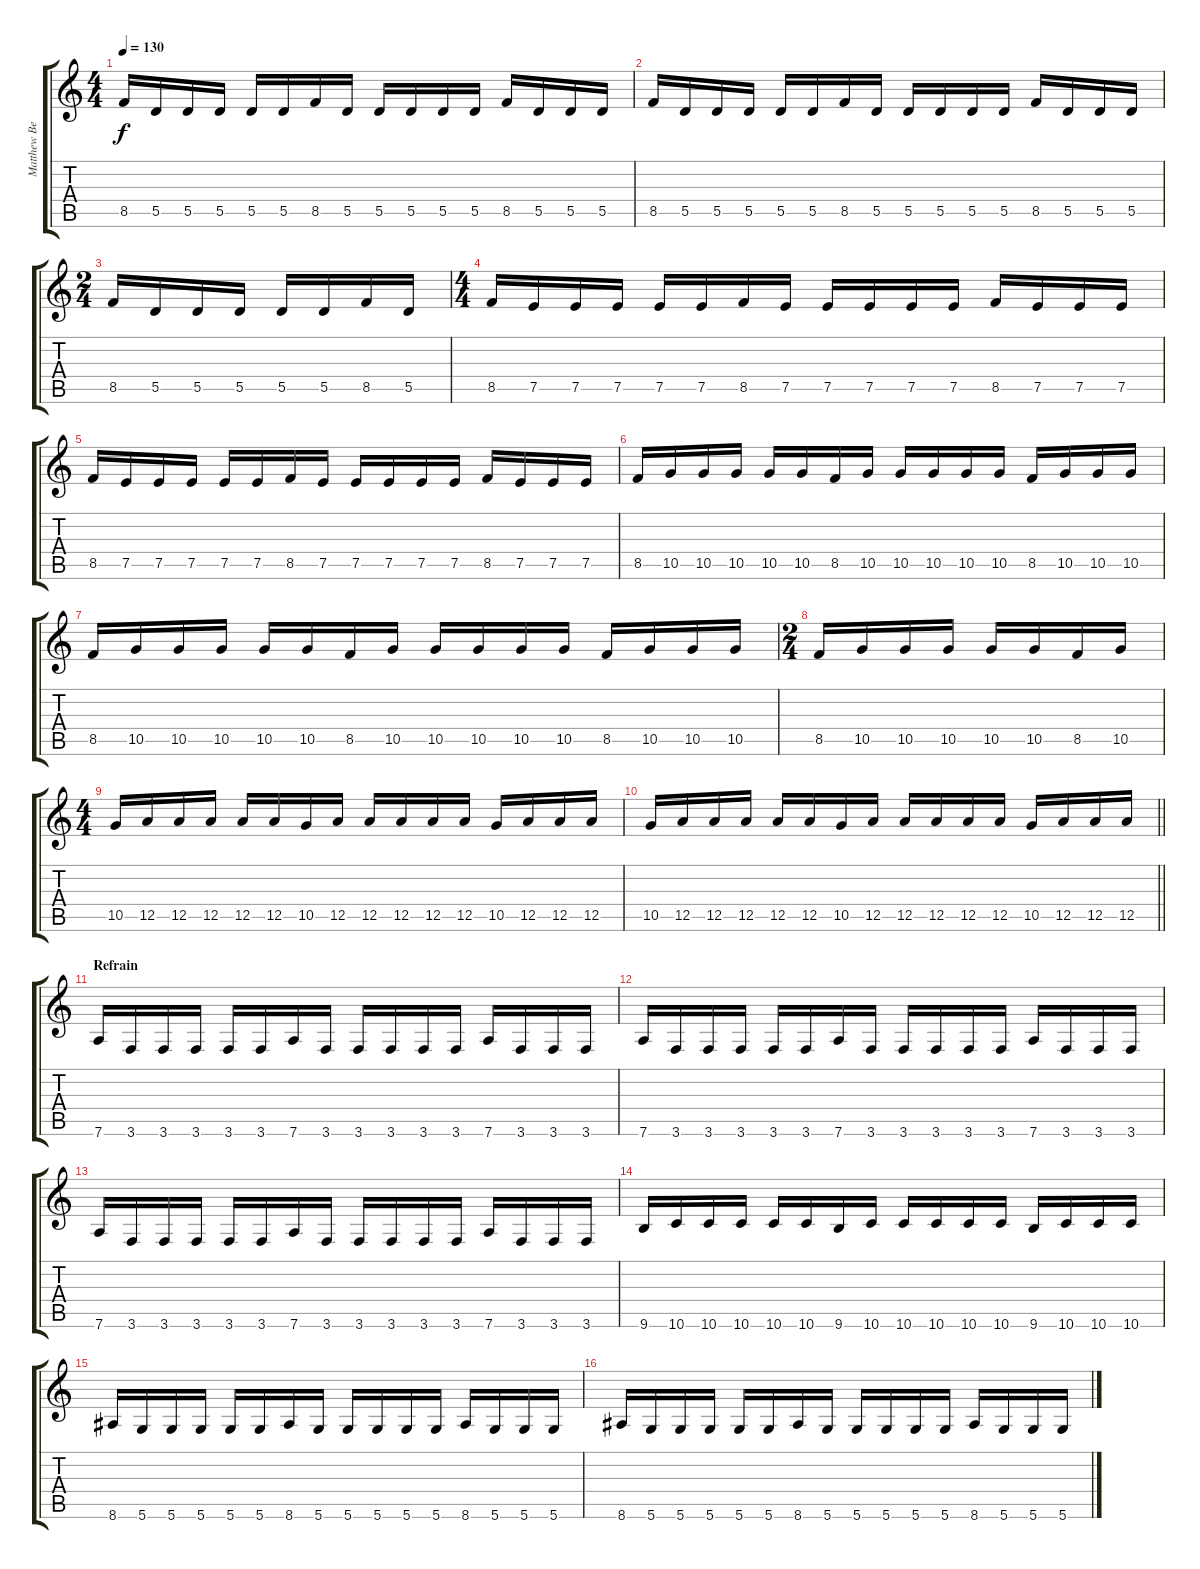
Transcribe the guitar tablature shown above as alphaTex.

\track ("Matthew Bellamy" "Matthew Be") {instrument distortionguitar}
\staff {score tabs}
\tuning (E4 B3 G3 D3 A2 D2) {hide}
\ts (4 4)
\tempo 130
\clef g2
\ks c
8.5.16{dy f} 5.5.16 5.5.16 5.5.16 5.5.16 5.5.16 8.5.16 5.5.16 5.5.16 5.5.16 5.5.16 5.5.16 8.5.16 5.5.16 5.5.16 5.5.16 |
8.5.16 5.5.16 5.5.16 5.5.16 5.5.16 5.5.16 8.5.16 5.5.16 5.5.16 5.5.16 5.5.16 5.5.16 8.5.16 5.5.16 5.5.16 5.5.16 |
\ts (2 4)
8.5.16 5.5.16 5.5.16 5.5.16 5.5.16 5.5.16 8.5.16 5.5.16 |
\ts (4 4)
8.5.16 7.5.16 7.5.16 7.5.16 7.5.16 7.5.16 8.5.16 7.5.16 7.5.16 7.5.16 7.5.16 7.5.16 8.5.16 7.5.16 7.5.16 7.5.16 |
8.5.16 7.5.16 7.5.16 7.5.16 7.5.16 7.5.16 8.5.16 7.5.16 7.5.16 7.5.16 7.5.16 7.5.16 8.5.16 7.5.16 7.5.16 7.5.16 |
8.5.16 10.5.16 10.5.16 10.5.16 10.5.16 10.5.16 8.5.16 10.5.16 10.5.16 10.5.16 10.5.16 10.5.16 8.5.16 10.5.16 10.5.16 10.5.16 |
8.5.16 10.5.16 10.5.16 10.5.16 10.5.16 10.5.16 8.5.16 10.5.16 10.5.16 10.5.16 10.5.16 10.5.16 8.5.16 10.5.16 10.5.16 10.5.16 |
\ts (2 4)
8.5.16 10.5.16 10.5.16 10.5.16 10.5.16 10.5.16 8.5.16 10.5.16 |
\ts (4 4)
10.5.16 12.5.16 12.5.16 12.5.16 12.5.16 12.5.16 10.5.16 12.5.16 12.5.16 12.5.16 12.5.16 12.5.16 10.5.16 12.5.16 12.5.16 12.5.16 |
\barLineRight lightlight
10.5.16 12.5.16 12.5.16 12.5.16 12.5.16 12.5.16 10.5.16 12.5.16 12.5.16 12.5.16 12.5.16 12.5.16 10.5.16 12.5.16 12.5.16 12.5.16 |
\section ("" "Refrain")
7.6.16 3.6.16 3.6.16 3.6.16 3.6.16 3.6.16 7.6.16 3.6.16 3.6.16 3.6.16 3.6.16 3.6.16 7.6.16 3.6.16 3.6.16 3.6.16 |
7.6.16 3.6.16 3.6.16 3.6.16 3.6.16 3.6.16 7.6.16 3.6.16 3.6.16 3.6.16 3.6.16 3.6.16 7.6.16 3.6.16 3.6.16 3.6.16 |
7.6.16 3.6.16 3.6.16 3.6.16 3.6.16 3.6.16 7.6.16 3.6.16 3.6.16 3.6.16 3.6.16 3.6.16 7.6.16 3.6.16 3.6.16 3.6.16 |
9.6.16 10.6.16 10.6.16 10.6.16 10.6.16 10.6.16 9.6.16 10.6.16 10.6.16 10.6.16 10.6.16 10.6.16 9.6.16 10.6.16 10.6.16 10.6.16 |
8.6.16 5.6.16 5.6.16 5.6.16 5.6.16 5.6.16 8.6.16 5.6.16 5.6.16 5.6.16 5.6.16 5.6.16 8.6.16 5.6.16 5.6.16 5.6.16 |
8.6.16 5.6.16 5.6.16 5.6.16 5.6.16 5.6.16 8.6.16 5.6.16 5.6.16 5.6.16 5.6.16 5.6.16 8.6.16 5.6.16 5.6.16 5.6.16
